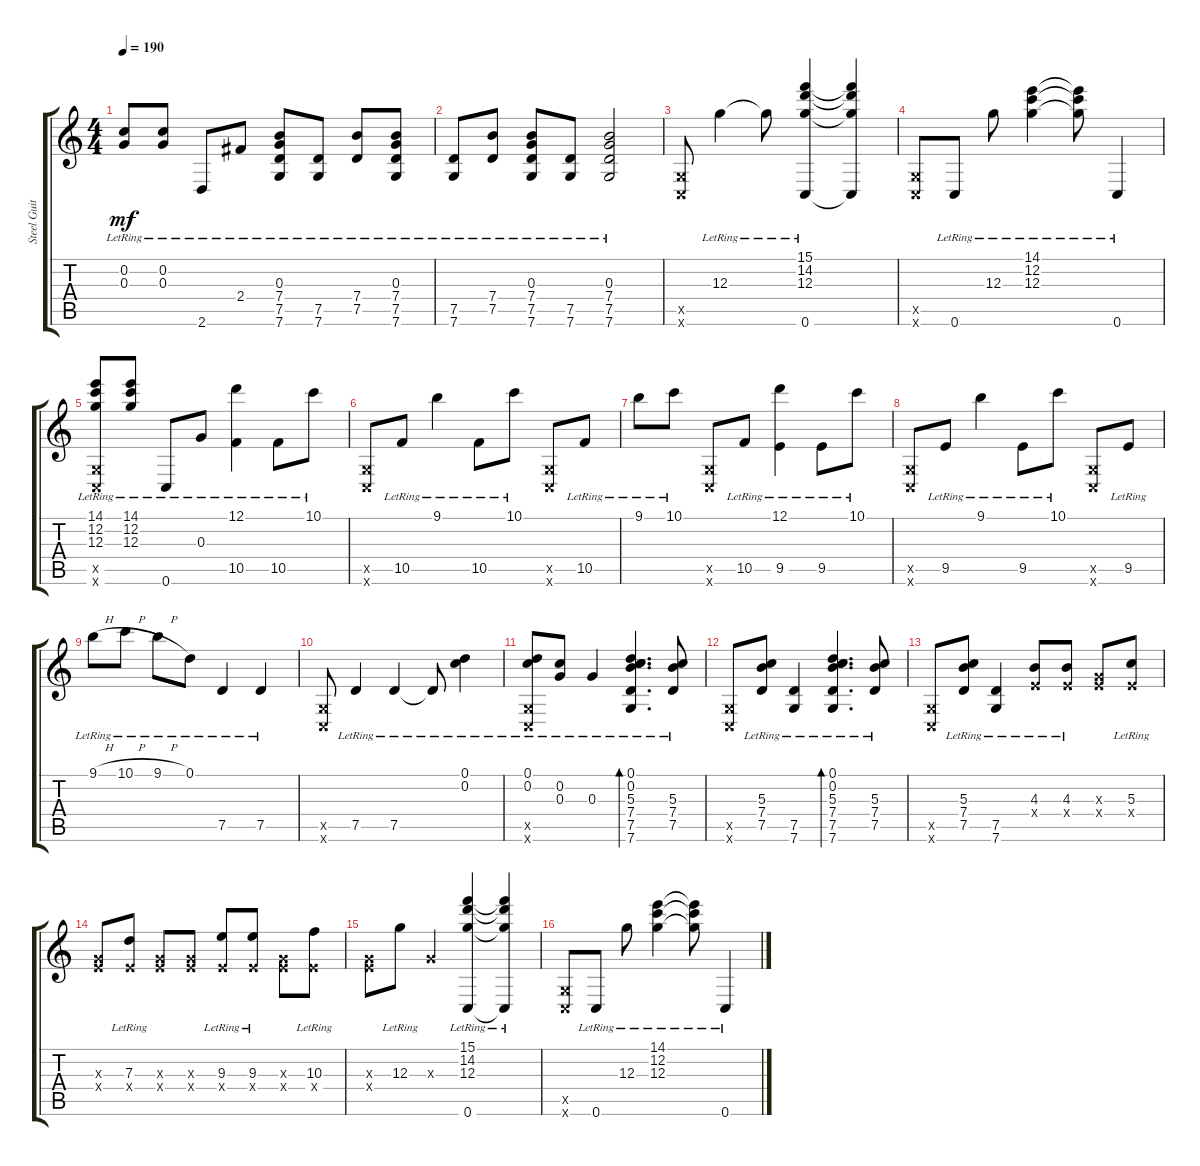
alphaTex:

\track ("Steel Guitar" "Steel Guit") {instrument acousticguitarsteel}
\staff {score tabs}
\tuning (D4 C4 G3 E3 G2 C2) {hide}
\ts (4 4)
\tempo 190
\clef g2
\ks c
(0.2{lr} 0.3{lr}).8{dy mf} (0.2{lr} 0.3{lr}).8 2.6{lr}.8 2.4{lr}.8 (0.3{lr} 7.4{lr} 7.5{lr} 7.6{lr}).8 (7.5{lr} 7.6{lr}).8 (7.4{lr} 7.5{lr}).8 (0.3{lr} 7.4{lr} 7.5{lr} 7.6{lr}).8 |
(7.5{lr} 7.6{lr}).8 (7.4{lr} 7.5{lr}).8 (0.3{lr} 7.4{lr} 7.5{lr} 7.6{lr}).8 (7.5{lr} 7.6{lr}).8 (0.3{lr} 7.4{lr} 7.5{lr} 7.6{lr}).2 |
(0.5{x} 0.6{x}).8 12.3{lr}.4 12.3{lr t}.8 (15.1{lr} 14.2{lr} 12.3{lr} 0.6{lr}).4 (15.1{t} 14.2{t} 12.3{t} 0.6{t}).4 |
(0.5{x} 0.6{x}).8 0.6{lr}.8 12.3{lr}.8 (14.1{lr} 12.2{lr} 12.3{lr}).4 (14.1{lr t} 12.2{lr t} 12.3{lr t}).8 0.6{lr}.4 |
(14.1{lr} 12.2{lr} 12.3{lr} 0.5{x} 0.6{x}).8 (14.1{lr} 12.2{lr} 12.3{lr}).8 0.6{lr}.8 0.3{lr}.8 (12.1{lr} 10.5{lr}).4 10.5{lr}.8 10.1{lr}.8 |
(0.5{x} 0.6{x}).8 10.5{lr}.8 9.1{lr}.4 10.5{lr}.8 10.1{lr}.8 (0.5{x} 0.6{x}).8 10.5{lr}.8 |
9.1{lr}.8 10.1{lr}.8 (0.5{x} 0.6{x}).8 10.5{lr}.8 (12.1{lr} 9.5{lr}).4 9.5{lr}.8 10.1{lr}.8 |
(0.5{x} 0.6{x}).8 9.5{lr}.8 9.1{lr}.4 9.5{lr}.8 10.1{lr}.8 (0.5{x} 0.6{x}).8 9.5{lr}.8 |
9.1{h lr}.8 10.1{h lr}.8 9.1{h lr}.8 0.1{lr}.8 7.5{lr}.4 7.5{lr}.4 |
(0.5{x} 0.6{x}).8 7.5{lr}.4 7.5{lr}.4 7.5{lr t}.8 (0.1{lr} 0.2{lr}).4 |
(0.1{lr} 0.2{lr} 0.5{x} 0.6{x}).8 (0.2{lr} 0.3{lr}).8 0.3{lr}.4 (0.1{lr} 0.2{lr} 5.3{lr} 7.4{lr} 7.5{lr} 7.6{lr}).4{d bd 60} (5.3{lr} 7.4{lr} 7.5{lr}).8 |
(0.5{x} 0.6{x}).8 (5.3{lr} 7.4{lr} 7.5{lr}).8 (7.5{lr} 7.6{lr}).4 (0.1{lr} 0.2{lr} 5.3{lr} 7.4{lr} 7.5{lr} 7.6{lr}).4{d bd 60} (5.3{lr} 7.4{lr} 7.5{lr}).8 |
(0.5{x} 0.6{x}).8 (5.3{lr} 7.4{lr} 7.5{lr}).8 (7.5{lr} 7.6{lr}).4 (4.3{lr} 0.4{x}).8 (4.3{lr} 0.4{x}).8 (0.3{x} 0.4{x}).8 (5.3{lr} 0.4{x}).8 |
(0.3{x} 0.4{x}).8 (7.3{lr} 0.4{x}).8 (0.3{x} 0.4{x}).8 (0.3{x} 0.4{x}).8 (9.3{lr} 0.4{x}).8 (9.3{lr} 0.4{x}).8 (0.3{x} 0.4{x}).8 (10.3{lr} 0.4{x}).8 |
(0.3{x} 0.4{x}).8 12.3{lr}.8 0.3{x}.4 (15.1{lr} 14.2{lr} 12.3{lr} 0.6{lr}).4 (15.1{lr t} 14.2{lr t} 12.3{lr t} 0.6{lr t}).4 |
(0.5{x} 0.6{x}).8 0.6{lr}.8 12.3{lr}.8 (14.1{lr} 12.2{lr} 12.3{lr}).4 (14.1{lr t} 12.2{lr t} 12.3{lr t}).8 0.6{lr}.4
